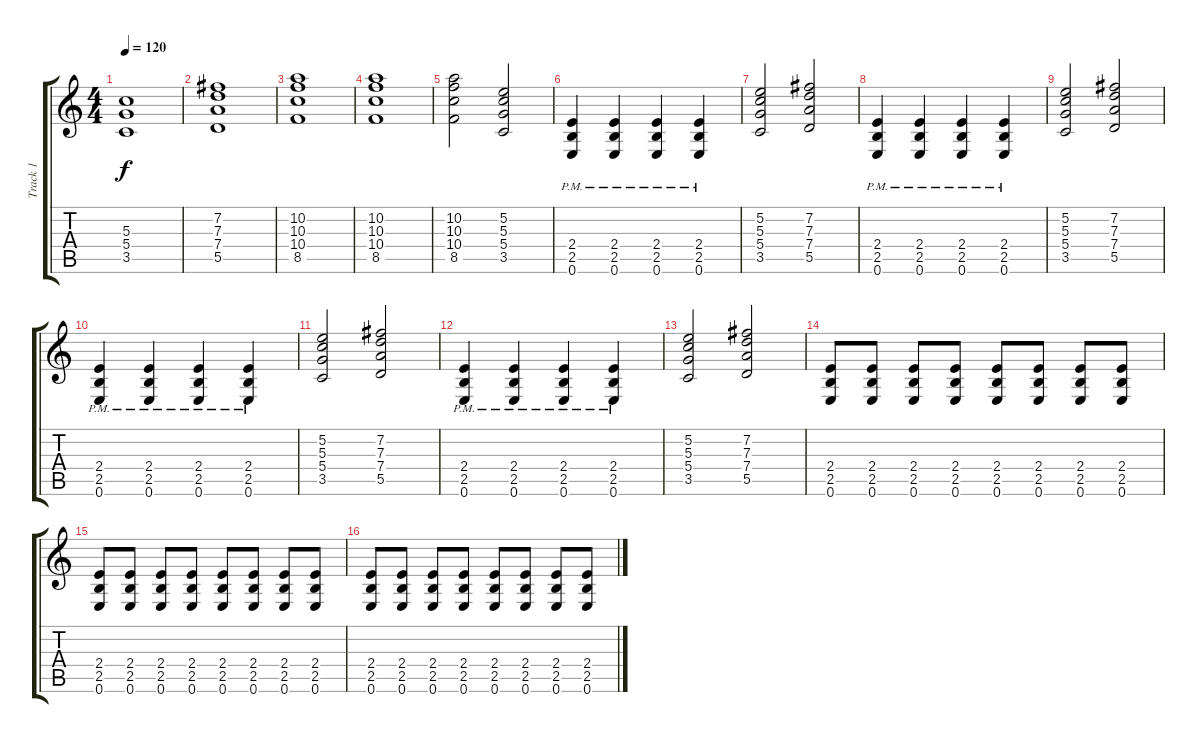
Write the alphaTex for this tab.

\track ("Track 1" "Track 1") {instrument acousticguitarnylon}
\staff {score tabs}
\tuning (E4 B3 G3 D3 A2 E2) {hide}
\ts (4 4)
\tempo 120
\clef g2
\ks c
(5.3 5.4 3.5).1{dy f} |
(7.2 7.3 7.4 5.5).1 |
(10.2 10.3 10.4 8.5).1 |
(10.2 10.3 10.4 8.5).1 |
(10.2 10.3 10.4 8.5).2 (5.2 5.3 5.4 3.5).2 |
(2.4{pm} 2.5{pm} 0.6{pm}).4 (2.4{pm} 2.5{pm} 0.6{pm}).4 (2.4{pm} 2.5{pm} 0.6{pm}).4 (2.4{pm} 2.5{pm} 0.6{pm}).4 |
(5.2 5.3 5.4 3.5).2 (7.2 7.3 7.4 5.5).2 |
(2.4{pm} 2.5{pm} 0.6{pm}).4 (2.4{pm} 2.5{pm} 0.6{pm}).4 (2.4{pm} 2.5{pm} 0.6{pm}).4 (2.4{pm} 2.5{pm} 0.6{pm}).4 |
(5.2 5.3 5.4 3.5).2 (7.2 7.3 7.4 5.5).2 |
(2.4{pm} 2.5{pm} 0.6{pm}).4 (2.4{pm} 2.5{pm} 0.6{pm}).4 (2.4{pm} 2.5{pm} 0.6{pm}).4 (2.4{pm} 2.5{pm} 0.6{pm}).4 |
(5.2 5.3 5.4 3.5).2 (7.2 7.3 7.4 5.5).2 |
(2.4{pm} 2.5{pm} 0.6{pm}).4 (2.4{pm} 2.5{pm} 0.6{pm}).4 (2.4{pm} 2.5{pm} 0.6{pm}).4 (2.4{pm} 2.5{pm} 0.6{pm}).4 |
(5.2 5.3 5.4 3.5).2 (7.2 7.3 7.4 5.5).2 |
(2.4 2.5 0.6).8 (2.4 2.5 0.6).8 (2.4 2.5 0.6).8 (2.4 2.5 0.6).8 (2.4 2.5 0.6).8 (2.4 2.5 0.6).8 (2.4 2.5 0.6).8 (2.4 2.5 0.6).8 |
(2.4 2.5 0.6).8 (2.4 2.5 0.6).8 (2.4 2.5 0.6).8 (2.4 2.5 0.6).8 (2.4 2.5 0.6).8 (2.4 2.5 0.6).8 (2.4 2.5 0.6).8 (2.4 2.5 0.6).8 |
(2.4 2.5 0.6).8 (2.4 2.5 0.6).8 (2.4 2.5 0.6).8 (2.4 2.5 0.6).8 (2.4 2.5 0.6).8 (2.4 2.5 0.6).8 (2.4 2.5 0.6).8 (2.4 2.5 0.6).8
